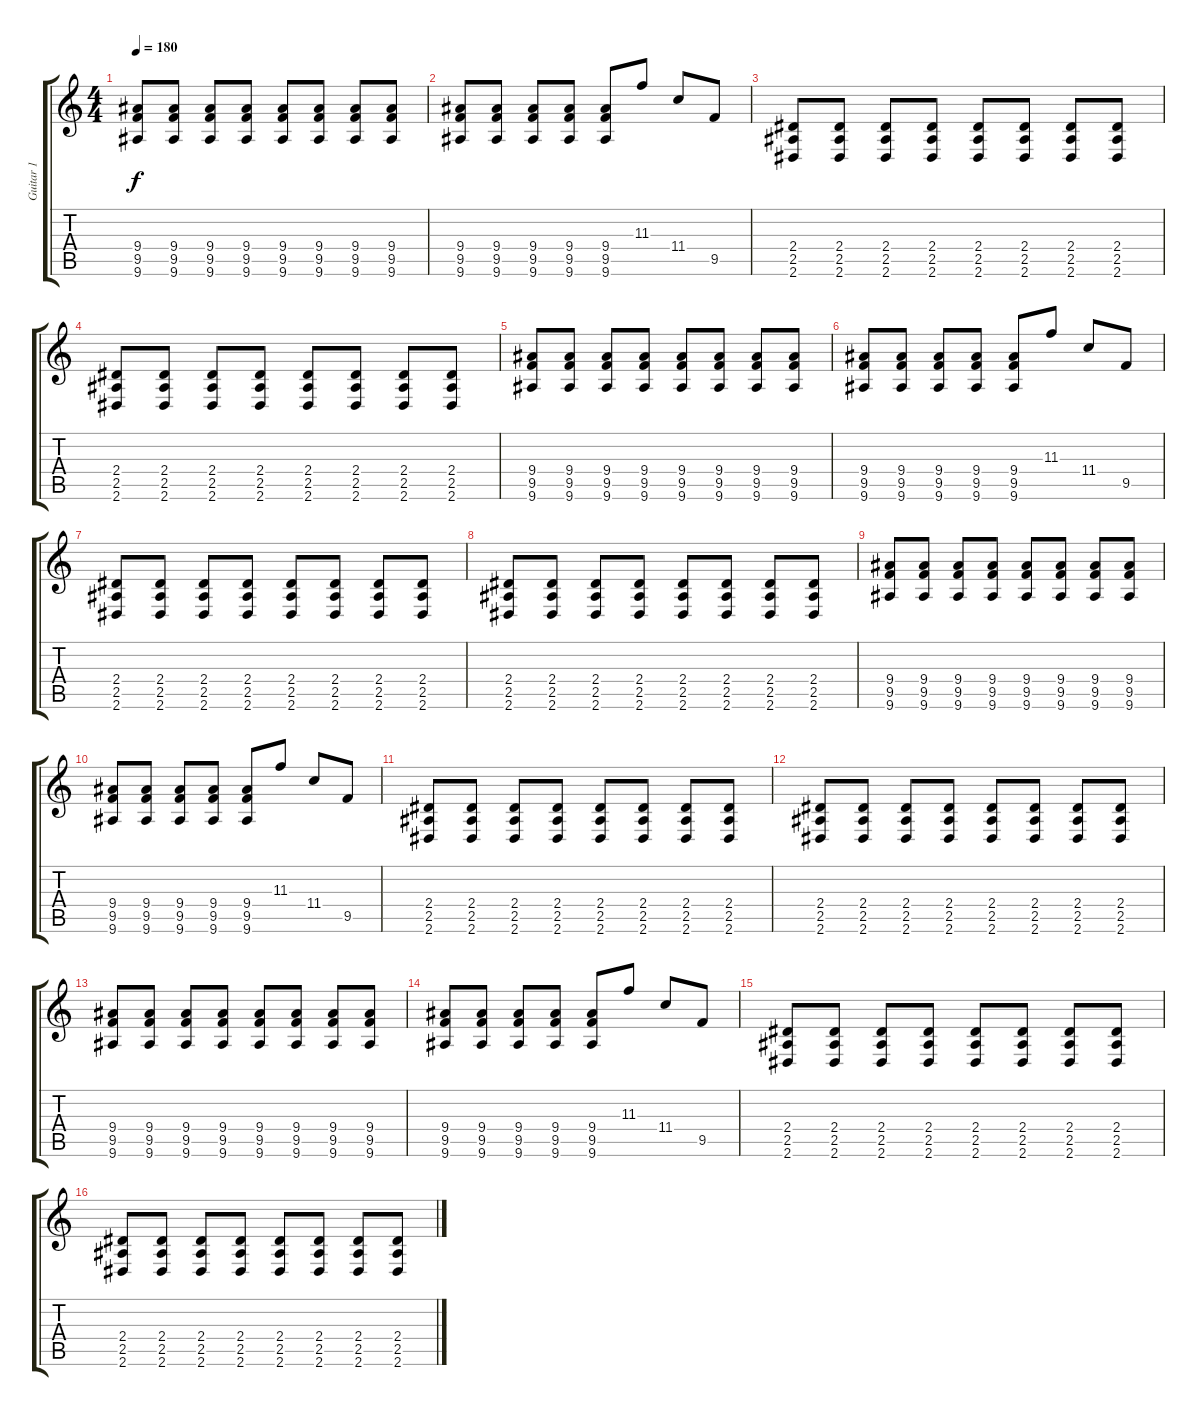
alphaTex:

\track ("Guitar 1" "Guitar 1") {instrument distortionguitar}
\staff {score tabs}
\tuning (Eb4 Bb3 Gb3 Db3 Ab2 Db2) {hide}
\ts (4 4)
\tempo 180
\clef g2
\ks c
(9.4 9.5 9.6).8{dy f volume 14 instrument distortionguitar} (9.4 9.5 9.6).8 (9.4 9.5 9.6).8 (9.4 9.5 9.6).8 (9.4 9.5 9.6).8 (9.4 9.5 9.6).8 (9.4 9.5 9.6).8 (9.4 9.5 9.6).8 |
(9.4 9.5 9.6).8 (9.4 9.5 9.6).8 (9.4 9.5 9.6).8 (9.4 9.5 9.6).8 (9.4 9.5 9.6).8 11.3.8 11.4.8 9.5.8 |
(2.4 2.5 2.6).8 (2.4 2.5 2.6).8 (2.4 2.5 2.6).8 (2.4 2.5 2.6).8 (2.4 2.5 2.6).8 (2.4 2.5 2.6).8 (2.4 2.5 2.6).8 (2.4 2.5 2.6).8 |
(2.4 2.5 2.6).8 (2.4 2.5 2.6).8 (2.4 2.5 2.6).8 (2.4 2.5 2.6).8 (2.4 2.5 2.6).8 (2.4 2.5 2.6).8 (2.4 2.5 2.6).8 (2.4 2.5 2.6).8 |
(9.4 9.5 9.6).8 (9.4 9.5 9.6).8 (9.4 9.5 9.6).8 (9.4 9.5 9.6).8 (9.4 9.5 9.6).8 (9.4 9.5 9.6).8 (9.4 9.5 9.6).8 (9.4 9.5 9.6).8 |
(9.4 9.5 9.6).8 (9.4 9.5 9.6).8 (9.4 9.5 9.6).8 (9.4 9.5 9.6).8 (9.4 9.5 9.6).8 11.3.8 11.4.8 9.5.8 |
(2.4 2.5 2.6).8 (2.4 2.5 2.6).8 (2.4 2.5 2.6).8 (2.4 2.5 2.6).8 (2.4 2.5 2.6).8 (2.4 2.5 2.6).8 (2.4 2.5 2.6).8 (2.4 2.5 2.6).8 |
(2.4 2.5 2.6).8 (2.4 2.5 2.6).8 (2.4 2.5 2.6).8 (2.4 2.5 2.6).8 (2.4 2.5 2.6).8 (2.4 2.5 2.6).8 (2.4 2.5 2.6).8 (2.4 2.5 2.6).8 |
(9.4 9.5 9.6).8 (9.4 9.5 9.6).8 (9.4 9.5 9.6).8 (9.4 9.5 9.6).8 (9.4 9.5 9.6).8 (9.4 9.5 9.6).8 (9.4 9.5 9.6).8 (9.4 9.5 9.6).8 |
(9.4 9.5 9.6).8 (9.4 9.5 9.6).8 (9.4 9.5 9.6).8 (9.4 9.5 9.6).8 (9.4 9.5 9.6).8 11.3.8 11.4.8 9.5.8 |
(2.4 2.5 2.6).8 (2.4 2.5 2.6).8 (2.4 2.5 2.6).8 (2.4 2.5 2.6).8 (2.4 2.5 2.6).8 (2.4 2.5 2.6).8 (2.4 2.5 2.6).8 (2.4 2.5 2.6).8 |
(2.4 2.5 2.6).8 (2.4 2.5 2.6).8 (2.4 2.5 2.6).8 (2.4 2.5 2.6).8 (2.4 2.5 2.6).8 (2.4 2.5 2.6).8 (2.4 2.5 2.6).8 (2.4 2.5 2.6).8 |
(9.4 9.5 9.6).8 (9.4 9.5 9.6).8 (9.4 9.5 9.6).8 (9.4 9.5 9.6).8 (9.4 9.5 9.6).8 (9.4 9.5 9.6).8 (9.4 9.5 9.6).8 (9.4 9.5 9.6).8 |
(9.4 9.5 9.6).8 (9.4 9.5 9.6).8 (9.4 9.5 9.6).8 (9.4 9.5 9.6).8 (9.4 9.5 9.6).8 11.3.8 11.4.8 9.5.8 |
(2.4 2.5 2.6).8 (2.4 2.5 2.6).8 (2.4 2.5 2.6).8 (2.4 2.5 2.6).8 (2.4 2.5 2.6).8 (2.4 2.5 2.6).8 (2.4 2.5 2.6).8 (2.4 2.5 2.6).8 |
(2.4 2.5 2.6).8 (2.4 2.5 2.6).8 (2.4 2.5 2.6).8 (2.4 2.5 2.6).8 (2.4 2.5 2.6).8 (2.4 2.5 2.6).8 (2.4 2.5 2.6).8 (2.4 2.5 2.6).8
